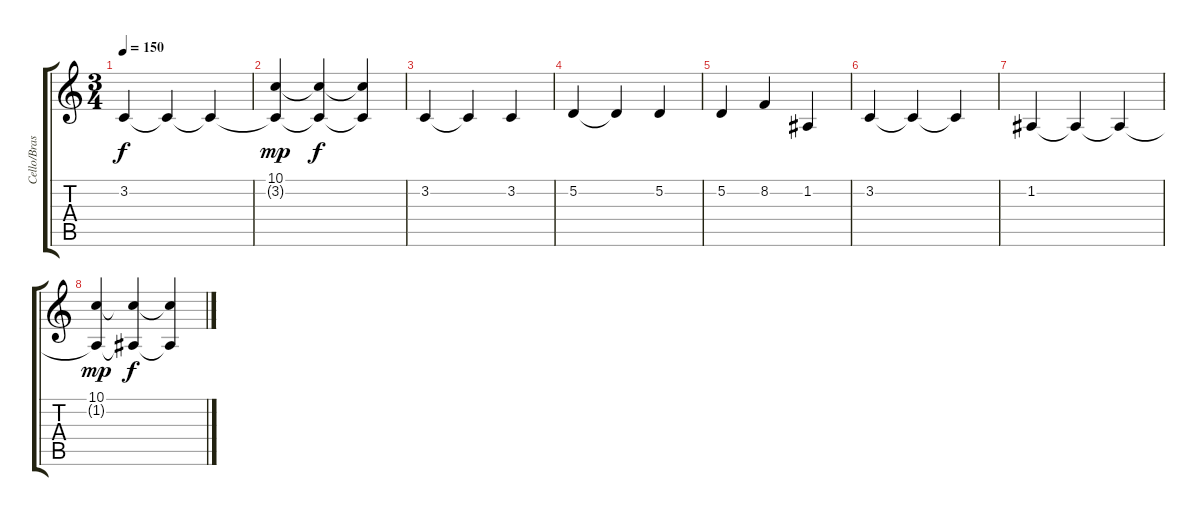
\track ("Cello/Brass/Choir" "Cello/Bras") {instrument cello}
\staff {score tabs}
\tuning (D4 A3 F3 C3 G2 C2) {hide}
\ts (3 4)
\tempo 150
\clef g2
\ks c
3.2.4{dy f} 3.2{t}.4 3.2{t}.4 |
(10.1 3.2{t}).4{dy mp} (10.1{t} 3.2{t}).4{dy f} (10.1{t} 3.2{t}).4 |
3.2.4 3.2{t}.4 3.2.4 |
5.2.4 5.2{t}.4 5.2.4 |
5.2.4 8.2.4 1.2.4 |
3.2.4 3.2{t}.4 3.2{t}.4 |
1.2.4 1.2{t}.4 1.2{t}.4 |
(10.1 1.2{t}).4{dy mp} (10.1{t} 1.2{t}).4{dy f} (10.1{t} 1.2{t}).4
